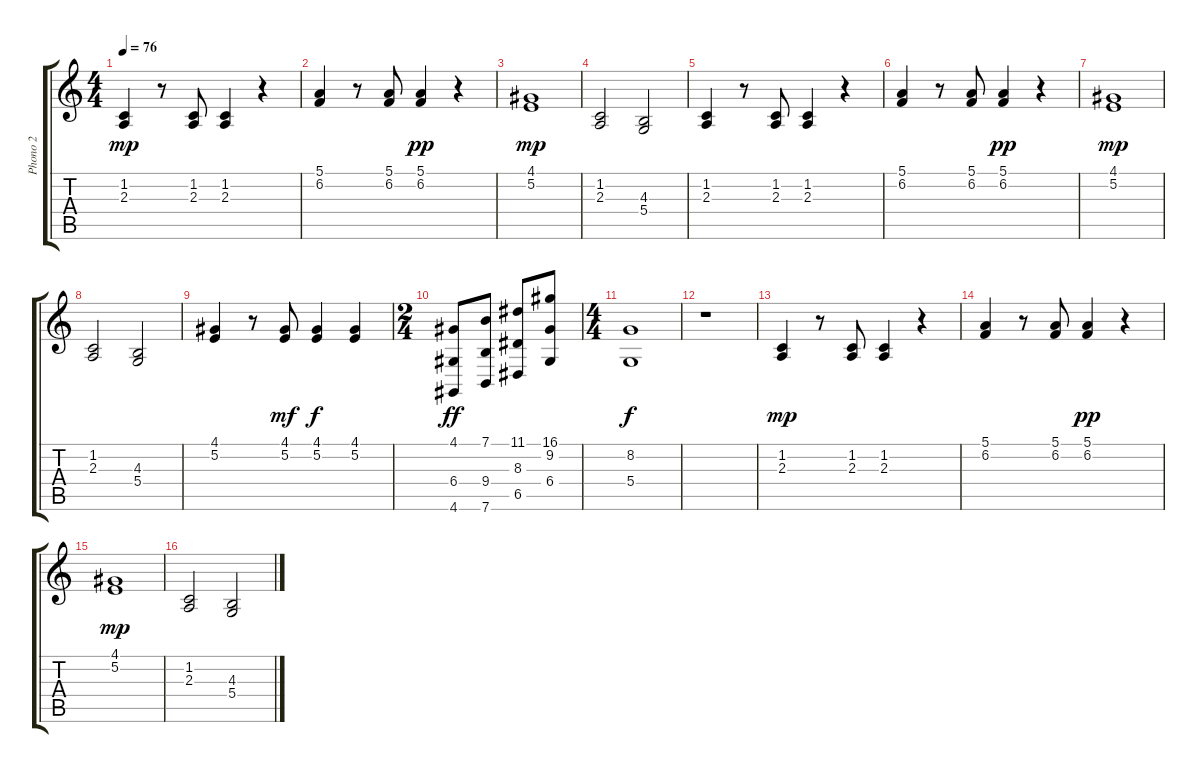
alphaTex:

\track ("Phono 2" "Phono 2") {instrument acousticgrandpiano}
\staff {score tabs}
\tuning (E4 B3 G3 D3 A2 E2) {hide}
\ts (4 4)
\tempo 76
\clef g2
\ks c
(1.2 2.3).4{dy mp} r.8 (1.2 2.3).8 (1.2 2.3).4 r.4 |
(5.1 6.2).4 r.8 (5.1 6.2).8 (5.1 6.2).4{dy pp} r.4 |
(4.1 5.2).1{dy mp} |
(1.2 2.3).2 (4.3 5.4).2 |
(1.2 2.3).4 r.8 (1.2 2.3).8 (1.2 2.3).4 r.4 |
(5.1 6.2).4 r.8 (5.1 6.2).8 (5.1 6.2).4{dy pp} r.4 |
(4.1 5.2).1{dy mp} |
(1.2 2.3).2 (4.3 5.4).2 |
(4.1 5.2).4 r.8 (4.1 5.2).8{dy mf} (4.1 5.2).4{dy f} (4.1 5.2).4 |
\ts (2 4)
(4.1 6.4 4.6).8{dy ff} (7.1 9.4 7.6).8 (11.1 8.3 6.5).8 (16.1 9.2 6.4).8 |
\ts (4 4)
(8.2 5.4).1{dy f} |
r.1 |
(1.2 2.3).4{dy mp} r.8 (1.2 2.3).8 (1.2 2.3).4 r.4 |
(5.1 6.2).4 r.8 (5.1 6.2).8 (5.1 6.2).4{dy pp} r.4 |
(4.1 5.2).1{dy mp} |
(1.2 2.3).2 (4.3 5.4).2
